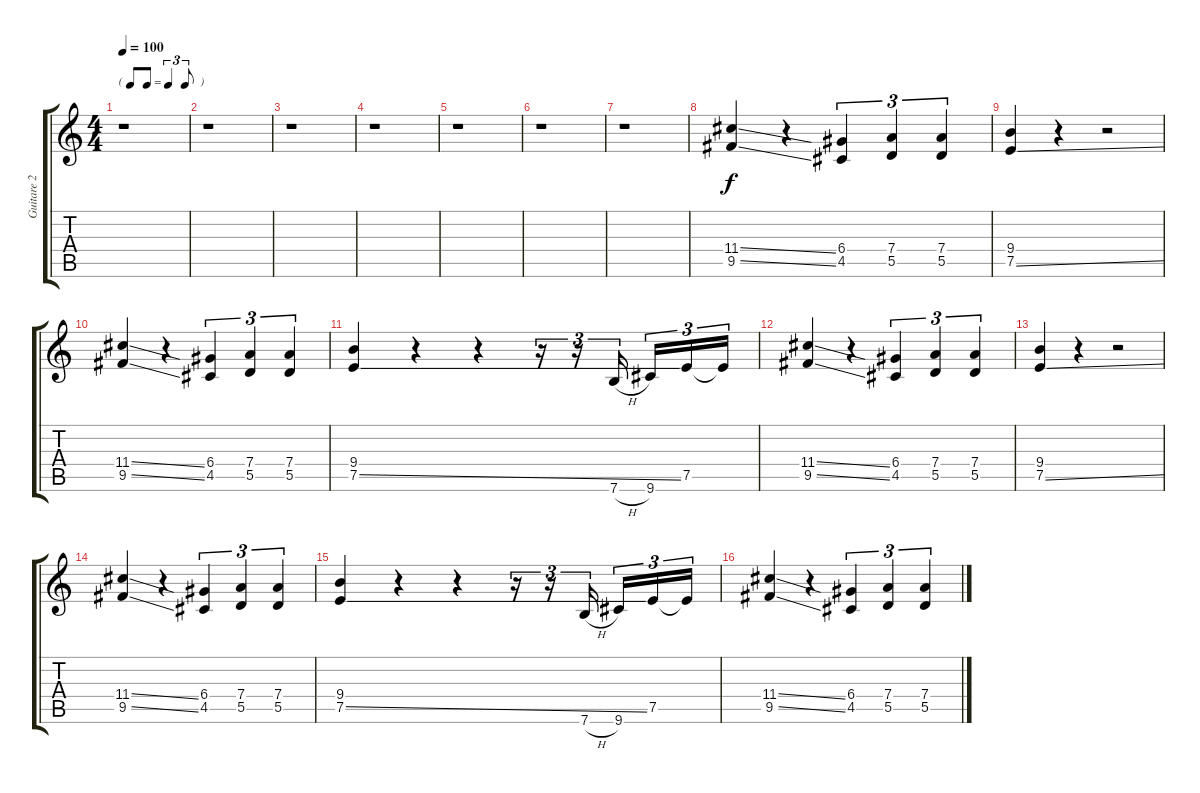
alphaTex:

\track ("Guitare 2" "Guitare 2") {instrument overdrivenguitar}
\staff {score tabs}
\tuning (E4 B3 G3 D3 A2 E2) {hide}
\ts (4 4)
\tf triplet8th
\tempo 100
\clef g2
\ks c
r.1{dy f} |
r.1 |
r.1 |
r.1 |
r.1 |
r.1 |
r.1 |
(11.4{ss} 9.5{ss}).4 r.4 (6.4 4.5).4{tu (3 2)} (7.4 5.5).4{tu (3 2)} (7.4 5.5).4{tu (3 2)} |
(9.4 7.5{ss}).4 r.4 r.2 |
(11.4{ss} 9.5{ss}).4 r.4 (6.4 4.5).4{tu (3 2)} (7.4 5.5).4{tu (3 2)} (7.4 5.5).4{tu (3 2)} |
(9.4 7.5{ss}).4 r.4 r.4 r.16{tu (3 2)} r.16{tu (3 2)} 7.6{h}.16{tu (3 2)} 9.6.16{tu (3 2)} 7.5.16{tu (3 2)} 7.5{t}.16{tu (3 2)} |
(11.4{ss} 9.5{ss}).4 r.4 (6.4 4.5).4{tu (3 2)} (7.4 5.5).4{tu (3 2)} (7.4 5.5).4{tu (3 2)} |
(9.4 7.5{ss}).4 r.4 r.2 |
(11.4{ss} 9.5{ss}).4 r.4 (6.4 4.5).4{tu (3 2)} (7.4 5.5).4{tu (3 2)} (7.4 5.5).4{tu (3 2)} |
(9.4 7.5{ss}).4 r.4 r.4 r.16{tu (3 2)} r.16{tu (3 2)} 7.6{h}.16{tu (3 2)} 9.6.16{tu (3 2)} 7.5.16{tu (3 2)} 7.5{t}.16{tu (3 2)} |
(11.4{ss} 9.5{ss}).4 r.4 (6.4 4.5).4{tu (3 2)} (7.4 5.5).4{tu (3 2)} (7.4 5.5).4{tu (3 2)}
